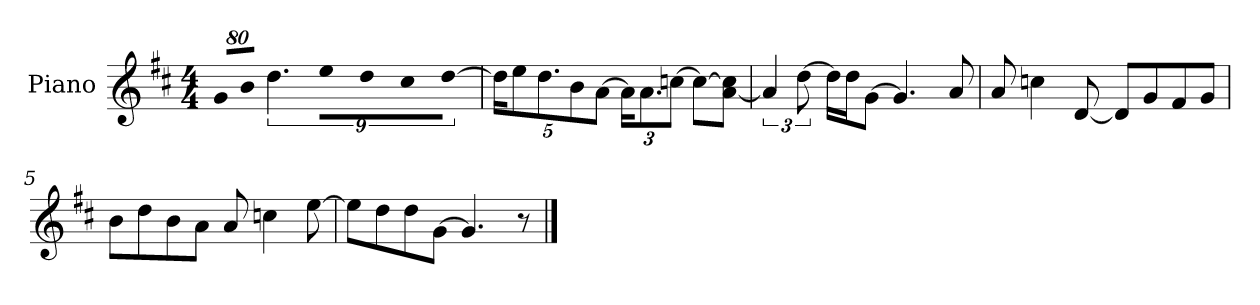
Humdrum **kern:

**kern
*part1
*staff1
*I"Piano
*I'P-no
*clefG2
*k[f#c#]
*M4/4
*MM90
=1
!LO:N:vis=8
640%71g/L
!LO:N:vis=8
640%71b/J
9%2.dd\
!LO:N:vis=8
640%71ee\L
!LO:N:vis=8
640%71dd\
!LO:N:vis=8
640%71cc#\
!LO:N:vis=8
[640%71dd\J
=2
*Xbrackettup
20dd\KL]
10ee\
10.dd\
10b\
[10a\J
24a\KL]
12.a\
[12ccn\J
8cc\L_
[8a\ 8cc\]J
=3
*brackettup
6a/]
[12dd\
16dd\LL]
16dd\J
[8g\J
4.g/]
8a/
=4
8a/
4ccn\
[8d/
8d/L]
8g/
8f#/
8g/J
!!LO:LB:g=z
=5
8b\L
8dd\
8b\
8a\J
8a/
4ccn\
[8ee\
=6
8ee\L]
8dd\
8dd\
[8g\J
4.g/]
8r
==
*-
